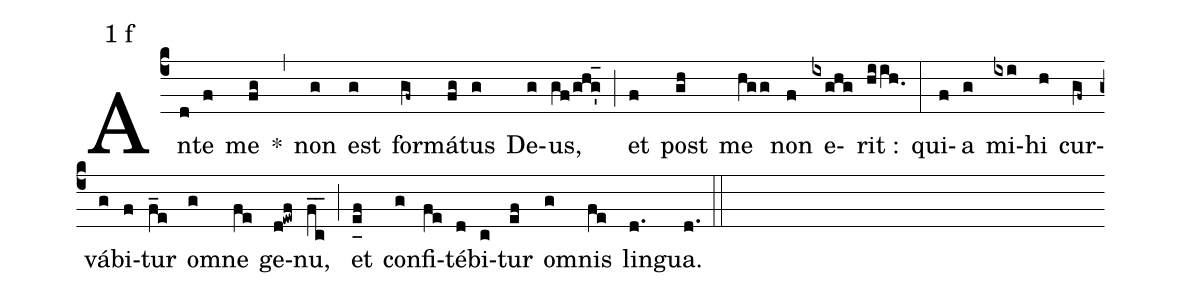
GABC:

mode:1 f;
%%
(c4) An(d)te(f) me(fg) *(,) non(g) est(g) for(gf~)má(fg)tus(g) De(g)us,(gf/ghg'_1) (;) et(f) post(gh) me(hgg) non(f) e(ixghg)rit :(hiih.0) (:) qui(f)a(g) mi(ixi)hi(h) cur(gf~)vá(g)bi(f)tur(f_e) o(g)mne(fe) ge(d!ewf)nu,(fc__) (;) et(e_[uh:l]f) con(g)fi(fe)té(d)bi(c)tur(ef) o(g)mnis(fe) lin(d.)gua.(d.) (::)
